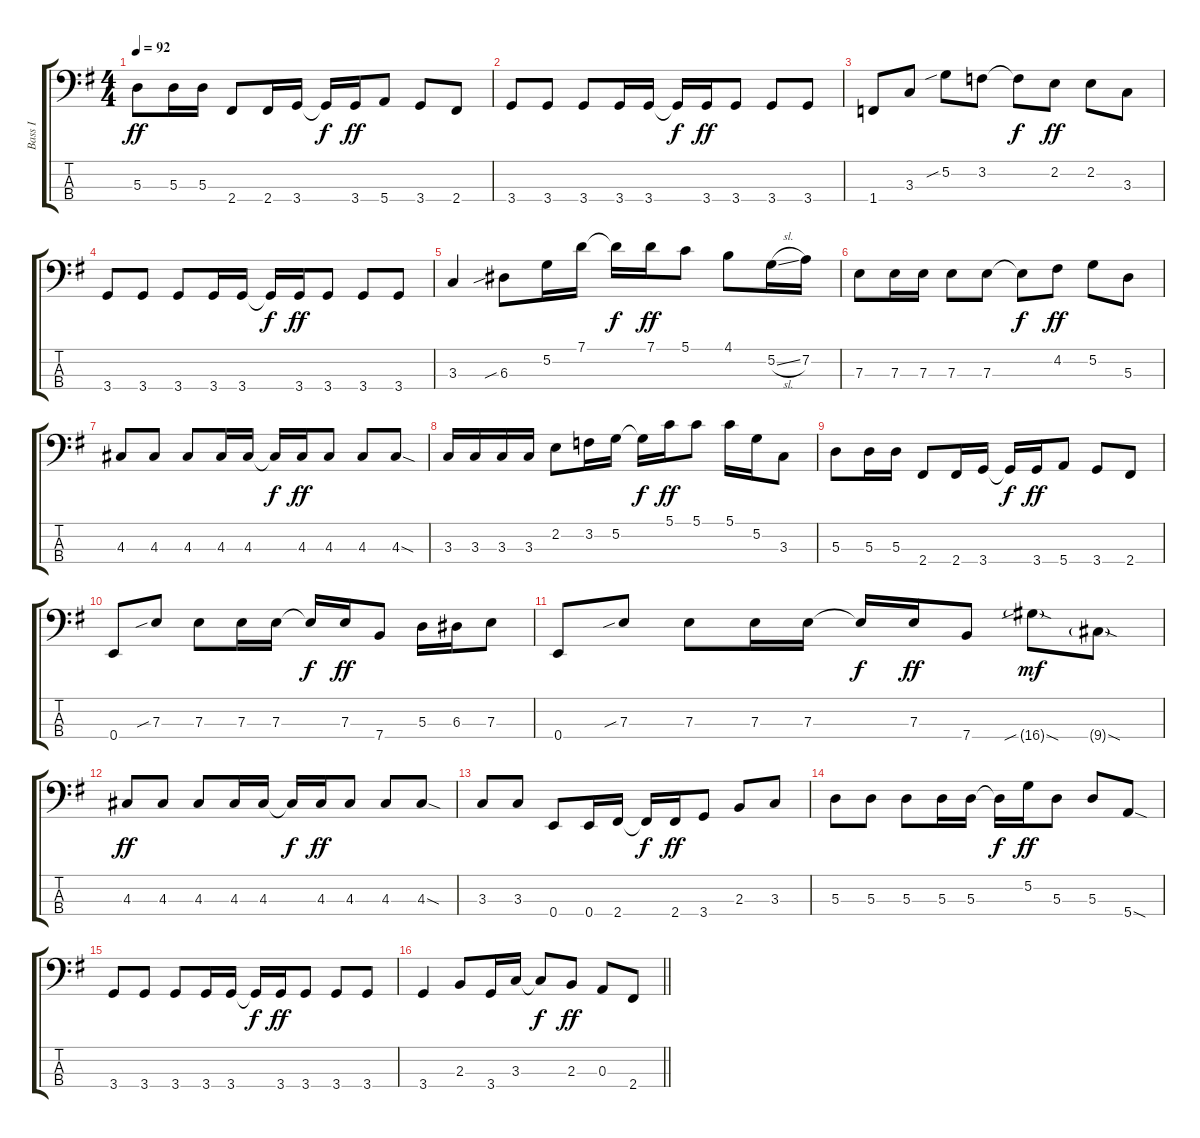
\track ("Bass I" "Bass I") {instrument electricbasspick}
\staff {score tabs}
\tuning (G2 D2 A1 E1) {hide}
\ts (4 4)
\tempo 92
\clef f4
\ks g
5.3.8{dy ff} 5.3.16 5.3.16 2.4.8 2.4.16 3.4.16 3.4{t}.16{dy f} 3.4.16{dy ff} 5.4.8 3.4.8 2.4.8 |
3.4.8 3.4.8 3.4.8 3.4.16 3.4.16 3.4{t}.16{dy f} 3.4.16{dy ff} 3.4.8 3.4.8 3.4.8 |
1.4.8 3.3.8 5.2{sib}.8 3.2.8 3.2{t}.8{dy f} 2.2.8{dy ff} 2.2.8 3.3.8 |
3.4.8 3.4.8 3.4.8 3.4.16 3.4.16 3.4{t}.16{dy f} 3.4.16{dy ff} 3.4.8 3.4.8 3.4.8 |
3.3.4 6.3{sib}.8 5.2.16 7.1.16 7.1{t}.16{dy f} 7.1.16{dy ff} 5.1.8 4.1.8 5.2{sl}.16 7.2.16 |
7.3.8 7.3.16 7.3.16 7.3.8 7.3.8 7.3{t}.8{dy f} 4.2.8{dy ff} 5.2.8 5.3.8 |
4.3.8 4.3.8 4.3.8 4.3.16 4.3.16 4.3{t}.16{dy f} 4.3.16{dy ff} 4.3.8 4.3.8 4.3{sod}.8 |
3.3.16 3.3.16 3.3.16 3.3.16 2.2.8 3.2.16 5.2.16 5.2{t}.16{dy f} 5.1.16{dy ff} 5.1.8 5.1.16 5.2.16 3.3.8 |
5.3.8 5.3.16 5.3.16 2.4.8 2.4.16 3.4.16 3.4{t}.16{dy f} 3.4.16{dy ff} 5.4.8 3.4.8 2.4.8 |
0.4.8 7.3{sib}.8 7.3.8 7.3.16 7.3.16 7.3{t}.16{dy f} 7.3.16{dy ff} 7.4.8 5.3.16 6.3.16 7.3.8 |
0.4.8 7.3{sib}.8 7.3.8 7.3.16 7.3.16 7.3{t}.16{dy f} 7.3.16{dy ff} 7.4.8 16.4{sib sod g}.8{dy mf} 9.4{sod g}.8 |
4.3.8{dy ff} 4.3.8 4.3.8 4.3.16 4.3.16 4.3{t}.16{dy f} 4.3.16{dy ff} 4.3.8 4.3.8 4.3{sod}.8 |
3.3.8 3.3.8 0.4.8 0.4.16 2.4.16 2.4{t}.16{dy f} 2.4.16{dy ff} 3.4.8 2.3.8 3.3.8 |
5.3.8 5.3.8 5.3.8 5.3.16 5.3.16 5.3{t}.16{dy f} 5.2.16{dy ff} 5.3.8 5.3.8 5.4{sod}.8 |
3.4.8 3.4.8 3.4.8 3.4.16 3.4.16 3.4{t}.16{dy f} 3.4.16{dy ff} 3.4.8 3.4.8 3.4.8 |
\barLineRight lightlight
3.4.4 2.3.8 3.4.16 3.3.16 3.3{t}.8{dy f} 2.3.8{dy ff} 0.3.8 2.4.8
